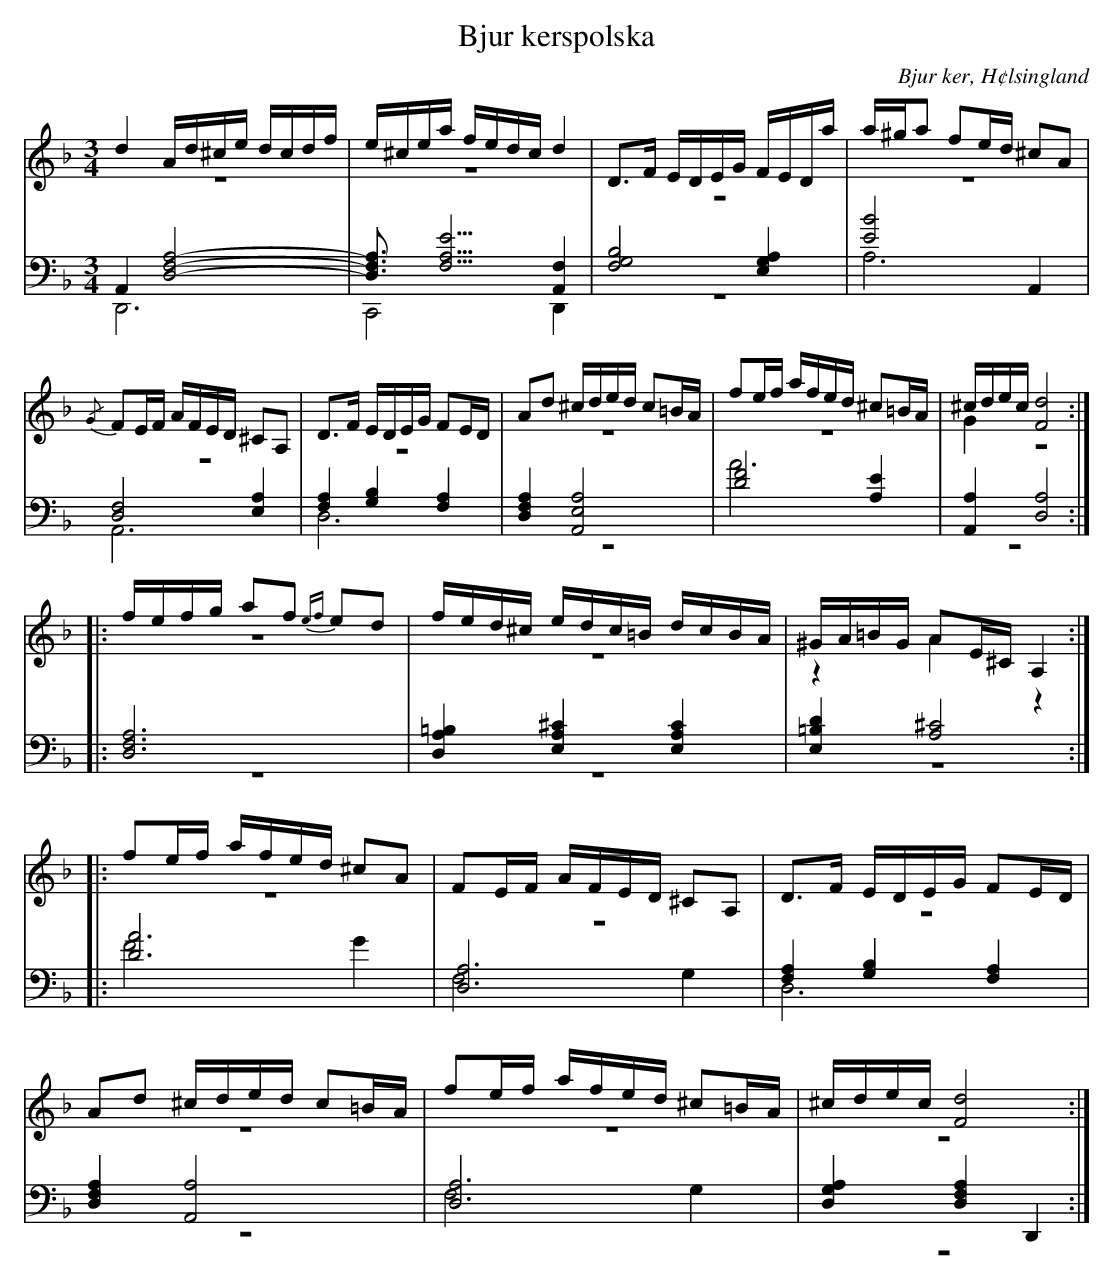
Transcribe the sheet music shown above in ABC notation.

X:1
T: Bjur kerspolska
O: Bjur ker, H¢lsingland
M: 3/4
L: 1/16
K: Dm
V:1
V:2 merge
V:3
V:4 merge
V:1
d4 Ad^ce dcdf |e^cea fedc d4|D2>F2 EDEG FEDa|a^ga2 f2ed ^c2A2|
{/G}F2EF AFED ^C2A,2|D2>F2 EDEG F2ED|A2d2 ^cded c2=BA|f2ef afed ^c2=BA|^cdec [F8d8]:|
|:fefg a2f2 {ef}e2d2 |fed^c edc=B dcBA|^GA=BG A2E^C A,4:|
|:f2ef afed ^c2A2|F2EF AFED ^C2A,2|D2>F2 EDEG F2ED|
A2d2 ^cded c2=BA|f2ef afed ^c2=BA|^cdec [F8d8]:|
V:2
z12|z12|z12|z12|
z12|z12|z12|z12|G4 z8:|
|:z12|z12|z4 A4 z4:|
|:z12|z12|z12|
z12|z12|z12:|
V:3 clef=bass
A,,4 [D,8F,8A,8]-|[D,3F,3A,3] [F,5A,5E5] [F,4A,,4]|[B,8F,8G,8] [E,4G,4A,4]|[B8E8] A,,4|
[D,8F,8] [E,4A,4]|[F,4A,4] [G,4B,4] [F,4A,4]|[D,4F,4A,4] [A,,8E,8A,8]|[D8F8] [A,4E4]|[A,,4A,4] [D,8A,8]:|
|:[D,12F,12A,12]|[D,4A,4=B,4] [E,4A,4^C4] [E,4A,4C4]|[E,4=B,4D4] [A,8^C8]:|
|:[D12A12]|[D,12A,12]|[F,4A,4] [G,4B,4] [F,4A,4]|
[D,4F,4A,4] [A,,8A,8]|[D,12A,12]|[D,4G,4A,4] [D,4F,4A,4] D,,4:|
V:4 clef=bass
D,,12|C,,8 D,,4|z12|A,12|
A,,12|D,12|z12|A12|z12:|
|:z12|z12|z12:|
|:F8 G4|F,8 G,4|D,12|
z12|F,8 G,4|z12:|
